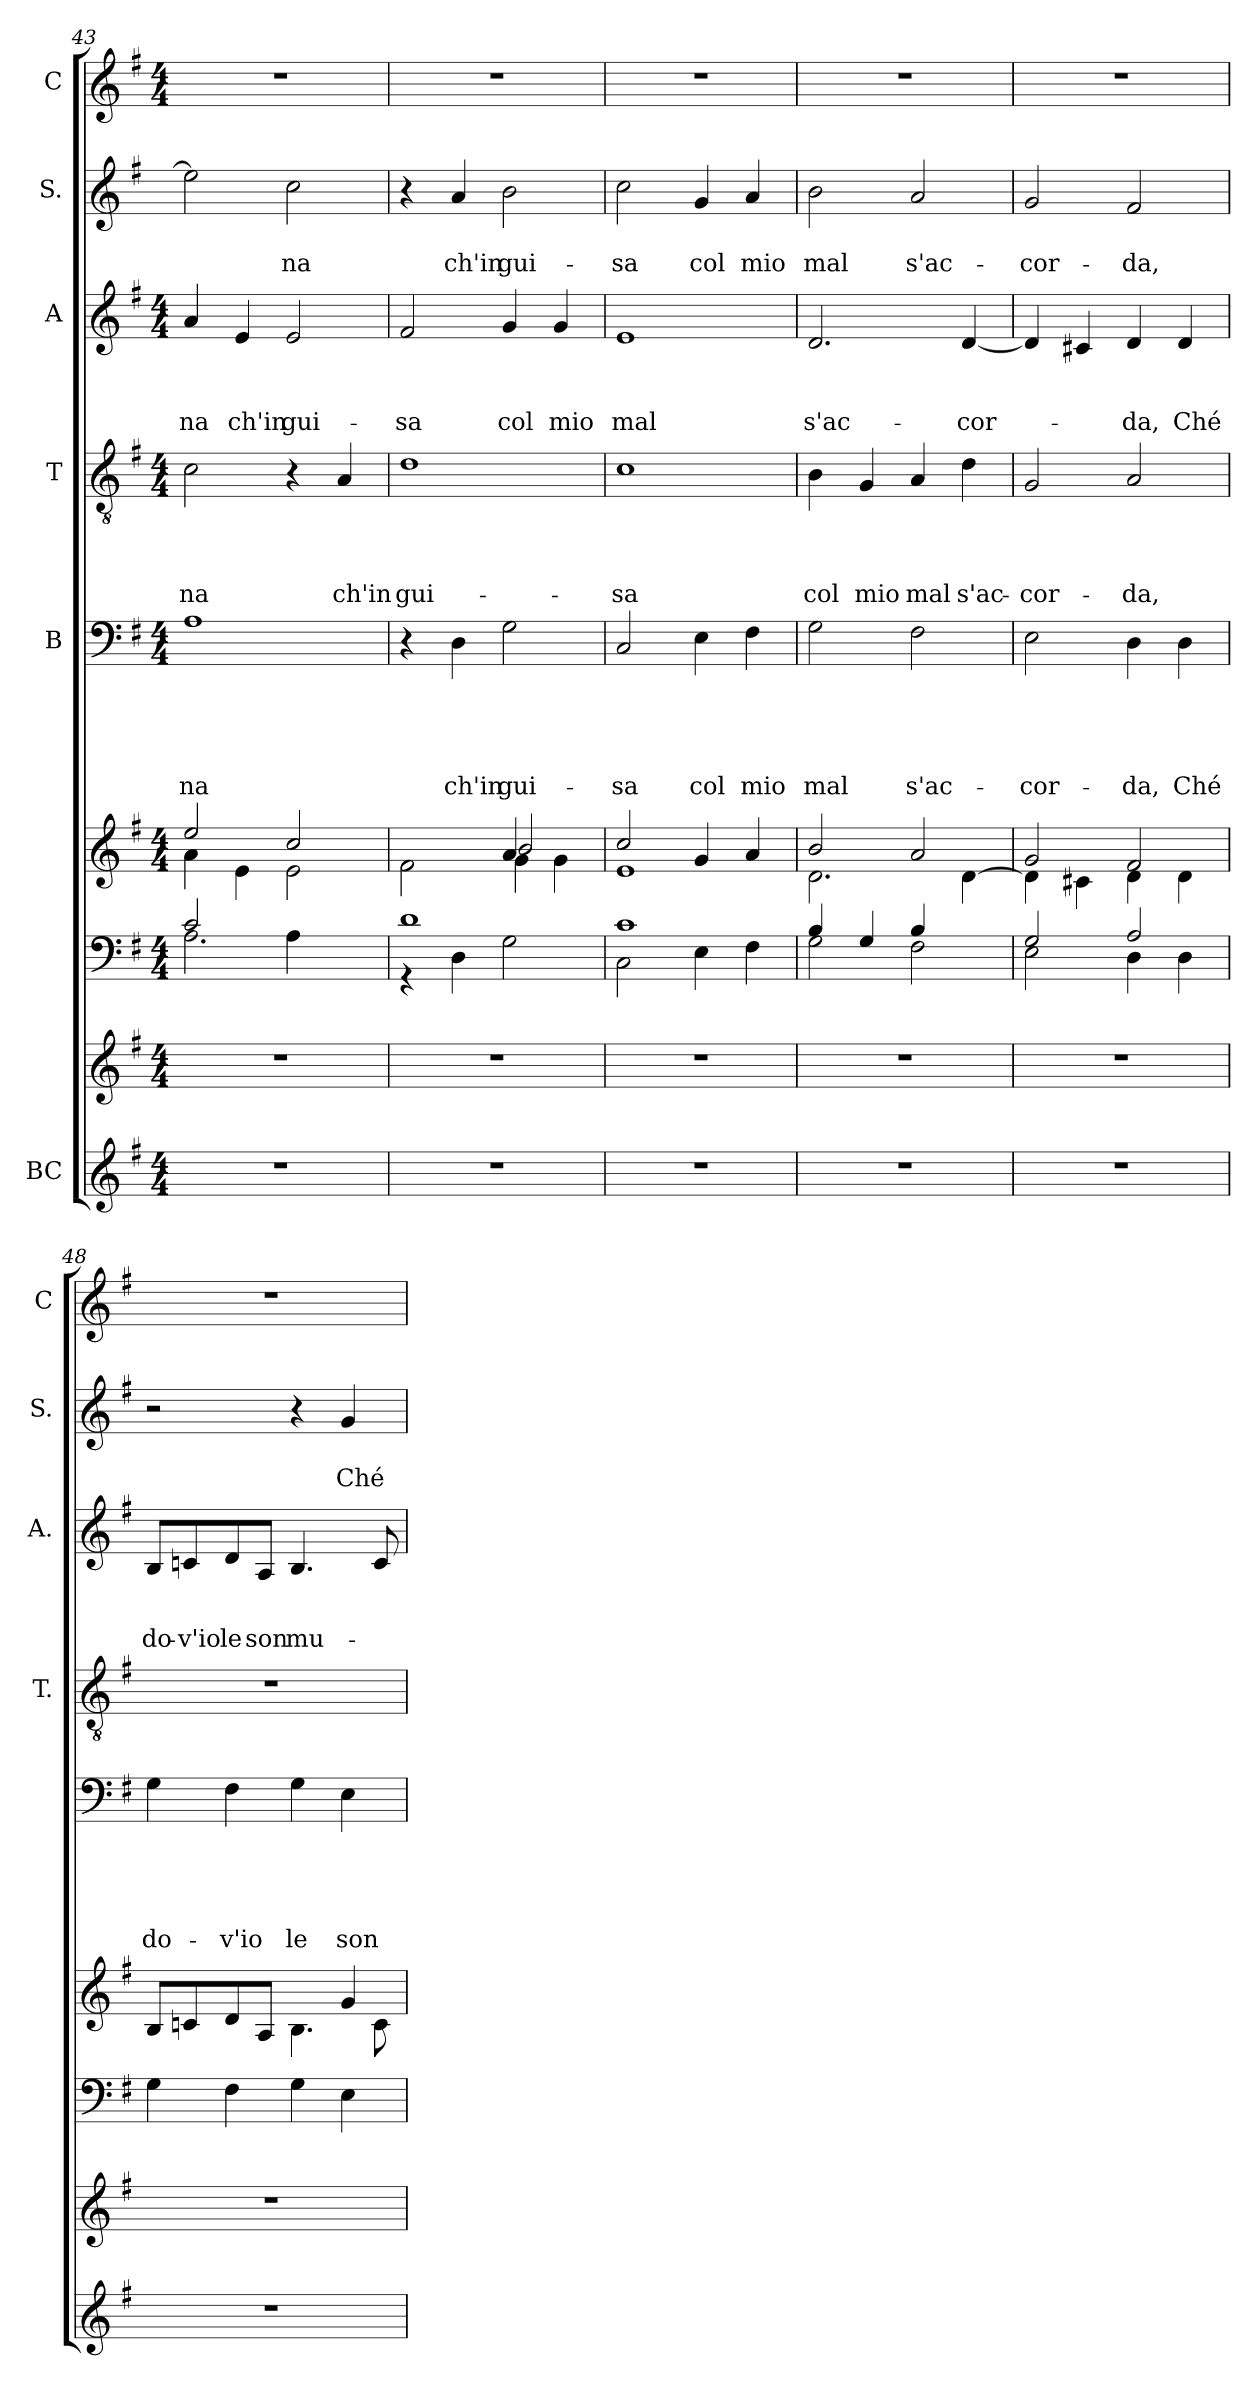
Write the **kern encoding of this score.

**kern	**kern	**kern	**kern	**kern	**text	**text	**text	**text	**text	**kern	**text	**text	**text	**text	**kern	**text	**text	**text	**kern	**text	**text	**kern
*part8	*part8	*part7	*part6	*part5	*part5	*part5	*part5	*part5	*part5	*part4	*part4	*part4	*part4	*part4	*part3	*part3	*part3	*part3	*part2	*part2	*part2	*part1
*staff9	*staff8	*staff7	*staff6	*staff5	*staff5	*staff5	*staff5	*staff5	*staff5	*staff4	*staff4	*staff4	*staff4	*staff4	*staff3	*staff3	*staff3	*staff3	*staff2	*staff2	*staff2	*staff1
*I"BC	*	*	*	*I"B	*	*	*	*	*	*I"T	*	*	*	*	*I"A	*	*	*	*I"S.	*	*	*I"C
*	*	*	*	*	*	*	*	*	*	*I'T.	*	*	*	*	*I'A.	*	*	*	*I'S.	*	*	*I'C
!!LO:PB:g=z
*clefG2	*clefG2	*clefF4	*clefG2	*clefF4	*	*	*	*	*	*clefGv2	*	*	*	*	*clefG2	*	*	*	*clefG2	*	*	*clefG2
*k[f#]	*k[f#]	*k[f#]	*k[f#]	*k[f#]	*	*	*	*	*	*k[f#]	*	*	*	*	*k[f#]	*	*	*	*k[f#]	*	*	*k[f#]
*G:	*G:	*G:	*G:	*G:	*	*	*	*	*	*G:	*	*	*	*	*G:	*	*	*	*G:	*	*	*G:
*M4/4	*M4/4	*M4/4	*M4/4	*M4/4	*	*	*	*	*	*M4/4	*	*	*	*	*M4/4	*	*	*	*	*	*	*M4/4
=43	=43	=43	=43	=43	=43	=43	=43	=43	=43	=43	=43	=43	=43	=43	=43	=43	=43	=43	=43	=43	=43	=43
*	*	*^	*^	*	*	*	*	*	*	*	*	*	*	*	*	*	*	*	*	*	*	*
!	!	!	!	!	!	!	!	!	!	!	!LO:LY:b	!	!	!	!	!LO:LY:b	!	!	!	!LO:LY:b	!	!	!	!
1r	1r	2c/	2.A\	2ee/	4a\	1A	.	.	.	.	-na	2c\	.	.	.	-na	4a/	.	.	-na	2ee\]	.	.	1r
!	!	!	!	!	!	!	!	!	!	!	!	!	!	!	!	!	!	!	!	!LO:LY:b	!	!	!	!
.	.	.	.	.	4e\	.	.	.	.	.	.	.	.	.	.	.	4e/	.	.	ch'in	.	.	.	.
!	!	!	!	!	!	!	!	!	!	!	!	!	!	!	!	!	!	!	!	!LO:LY:b	!	!	!LO:LY:b	!
.	.	4A\	.	2cc/	2e\	.	.	.	.	.	.	4r	.	.	.	.	2e/	.	.	gui-	2cc\	.	-na	.
!	!	!	!	!	!	!	!	!	!	!	!	!	!	!	!	!LO:LY:b	!	!	!	!	!	!	!	!
.	.	4ryy	4ryy	.	.	.	.	.	.	.	.	4A/	.	.	.	ch'in	.	.	.	.	.	.	.	.
=44	=44	=44	=44	=44	=44	=44	=44	=44	=44	=44	=44	=44	=44	=44	=44	=44	=44	=44	=44	=44	=44	=44	=44	=44
*	*	*	*	*	*^	*	*	*	*	*	*	*	*	*	*	*	*	*	*	*	*	*	*	*
!	!	!	!	!	!	!	!	!	!	!	!	!	!	!	!	!	!LO:LY:b	!	!	!	!LO:LY:b	!	!	!	!
1r	1r	1d	4rGG	2f#\	2ryy	2ryy	4r	.	.	.	.	.	1d	.	.	.	gui-	2f#/	.	.	-sa	4r	.	.	1r
!	!	!	!	!	!	!	!	!	!	!	!	!LO:LY:b	!	!	!	!	!	!	!	!	!	!	!	!LO:LY:b	!
.	.	.	4D\	.	.	.	4D\	.	.	.	.	ch'in	.	.	.	.	.	.	.	.	.	4a/	.	ch'in	.
!	!	!	!	!	!	!	!	!	!	!	!	!LO:LY:b	!	!	!	!	!	!	!	!	!LO:LY:b	!	!	!LO:LY:b	!
.	.	.	2G\	4a/	2b/	4g\	2G\	.	.	.	.	gui-	.	.	.	.	.	4g/	.	.	col	2b\	.	gui-	.
!	!	!	!	!	!	!	!	!	!	!	!	!	!	!	!	!	!	!	!	!	!LO:LY:b	!	!	!	!
.	.	.	.	4ryy	.	4g\	.	.	.	.	.	.	.	.	.	.	.	4g/	.	.	mio	.	.	.	.
=45	=45	=45	=45	=45	=45	=45	=45	=45	=45	=45	=45	=45	=45	=45	=45	=45	=45	=45	=45	=45	=45	=45	=45	=45	=45
!	!	!	!	!	!	!	!	!	!	!	!	!LO:LY:b	!	!	!	!	!LO:LY:b	!	!	!	!LO:LY:b	!	!	!LO:LY:b	!
*	*	*	*	*	*v	*v	*	*	*	*	*	*	*	*	*	*	*	*	*	*	*	*	*	*	*
1r	1r	1c	2C\	2cc/	1e	2C/	.	.	.	.	-sa	1c	.	.	.	-sa	1e	.	.	mal	2cc\	.	-sa	1r
!	!	!	!	!	!	!	!	!	!	!	!LO:LY:b	!	!	!	!	!	!	!	!	!	!	!	!LO:LY:b	!
.	.	.	4E\	4g/	.	4E\	.	.	.	.	col	.	.	.	.	.	.	.	.	.	4g/	.	col	.
!	!	!	!	!	!	!	!	!	!	!	!LO:LY:b	!	!	!	!	!	!	!	!	!	!	!	!LO:LY:b	!
.	.	.	4F#\	4a/	.	4F#\	.	.	.	.	mio	.	.	.	.	.	.	.	.	.	4a/	.	mio	.
=46	=46	=46	=46	=46	=46	=46	=46	=46	=46	=46	=46	=46	=46	=46	=46	=46	=46	=46	=46	=46	=46	=46	=46	=46
!	!	!	!	!	!	!	!	!	!	!	!LO:LY:b	!	!	!	!	!LO:LY:b	!	!	!	!LO:LY:b	!	!	!LO:LY:b	!
1r	1r	2G\	4B/	2.d\	2b/	2G\	.	.	.	.	mal	4B\	.	.	.	col	2.d/	.	.	s'ac-	2b\	.	mal	1r
!	!	!	!	!	!	!	!	!	!	!	!	!	!	!	!	!LO:LY:b	!	!	!	!	!	!	!	!
.	.	.	4G/	.	.	.	.	.	.	.	.	4G/	.	.	.	mio	.	.	.	.	.	.	.	.
!	!	!	!	!	!	!	!	!	!	!	!LO:LY:b	!	!	!	!	!LO:LY:b	!	!	!	!	!	!	!LO:LY:b	!
.	.	4B/	2F#\	.	2a/	2F#\	.	.	.	.	s'ac-	4A/	.	.	.	mal	.	.	.	.	2a/	.	s'ac-	.
!	!	!	!	!	!	!	!	!	!	!	!	!	!	!	!	!LO:LY:b	!	!	!	!LO:LY:b	!	!	!	!
.	.	4ryy	.	[<4d\	.	.	.	.	.	.	.	4d\	.	.	.	s'ac-	[<4d/	.	.	-cor-	.	.	.	.
=47	=47	=47	=47	=47	=47	=47	=47	=47	=47	=47	=47	=47	=47	=47	=47	=47	=47	=47	=47	=47	=47	=47	=47	=47
!	!	!	!	!	!	!	!	!	!	!	!LO:LY:b	!	!	!	!	!LO:LY:b	!	!	!	!	!	!	!LO:LY:b	!
1r	1r	2G/	2E\	4d\]	2g/	2E\	.	.	.	.	-cor-	2G/	.	.	.	-cor-	4d/]	.	.	.	2g/	.	-cor-	1r
.	.	.	.	4c#X\	.	.	.	.	.	.	.	.	.	.	.	.	4c#X/	.	.	.	.	.	.	.
!	!	!	!	!	!	!	!	!	!	!	!LO:LY:b	!	!	!	!	!LO:LY:b	!	!	!	!LO:LY:b	!	!	!LO:LY:b	!
.	.	2A/	4D\	4d\	2f#/	4D\	.	.	.	.	-da,	2A/	.	.	.	-da,	4d/	.	.	-da,	2f#/	.	-da,	.
!	!	!	!	!	!	!	!	!	!	!	!LO:LY:b	!	!	!	!	!	!	!	!	!LO:LY:b	!	!	!	!
.	.	.	4D\	4d\	.	4D\	.	.	.	.	Ché	.	.	.	.	.	4d/	.	.	Ché	.	.	.	.
=48	=48	=48	=48	=48	=48	=48	=48	=48	=48	=48	=48	=48	=48	=48	=48	=48	=48	=48	=48	=48	=48	=48	=48	=48
!	!	!	!	!	!	!	!	!	!	!	!LO:LY:b	!	!	!	!	!	!	!	!	!LO:LY:b	!	!	!	!
*	*	*v	*v	*	*	*	*	*	*	*	*	*	*	*	*	*	*	*	*	*	*	*	*	*
1r	1r	4G\	8B/L	2.ryy	4G\	.	.	.	.	do-	1r	.	.	.	.	8B/L	.	.	do-	2r	.	.	1r
!	!	!	!	!	!	!	!	!	!	!	!	!	!	!	!	!	!	!	!LO:LY:b	!	!	!	!
.	.	.	8cn/	.	.	.	.	.	.	.	.	.	.	.	.	8cn/	.	.	-v'io	.	.	.	.
!	!	!	!	!	!	!	!	!	!	!LO:LY:b	!	!	!	!	!	!	!	!	!LO:LY:b	!	!	!	!
.	.	4F#\	8d/	.	4F#\	.	.	.	.	-v'io	.	.	.	.	.	8d/	.	.	le	.	.	.	.
!	!	!	!	!	!	!	!	!	!	!	!	!	!	!	!	!	!	!	!LO:LY:b	!	!	!	!
.	.	.	8A/J	.	.	.	.	.	.	.	.	.	.	.	.	8A/J	.	.	son	.	.	.	.
!	!	!	!	!	!	!	!	!	!	!LO:LY:b	!	!	!	!	!	!	!	!	!LO:LY:b	!	!	!	!
.	.	4G\	4.B\	.	4G\	.	.	.	.	le	.	.	.	.	.	4.B/	.	.	mu-	4r	.	.	.
!	!	!	!	!	!	!	!	!	!	!LO:LY:b	!	!	!	!	!	!	!	!	!	!	!	!LO:LY:b	!
.	.	4E\	.	4g/	4E\	.	.	.	.	son	.	.	.	.	.	.	.	.	.	4g/	.	Ché	.
.	.	.	8c\	.	.	.	.	.	.	.	.	.	.	.	.	8c/	.	.	.	.	.	.	.
*	*	*	*v	*v	*	*	*	*	*	*	*	*	*	*	*	*	*	*	*	*	*	*	*
=	=	=	=	=	=	=	=	=	=	=	=	=	=	=	=	=	=	=	=	=	=	=
*-	*-	*-	*-	*-	*-	*-	*-	*-	*-	*-	*-	*-	*-	*-	*-	*-	*-	*-	*-	*-	*-	*-
